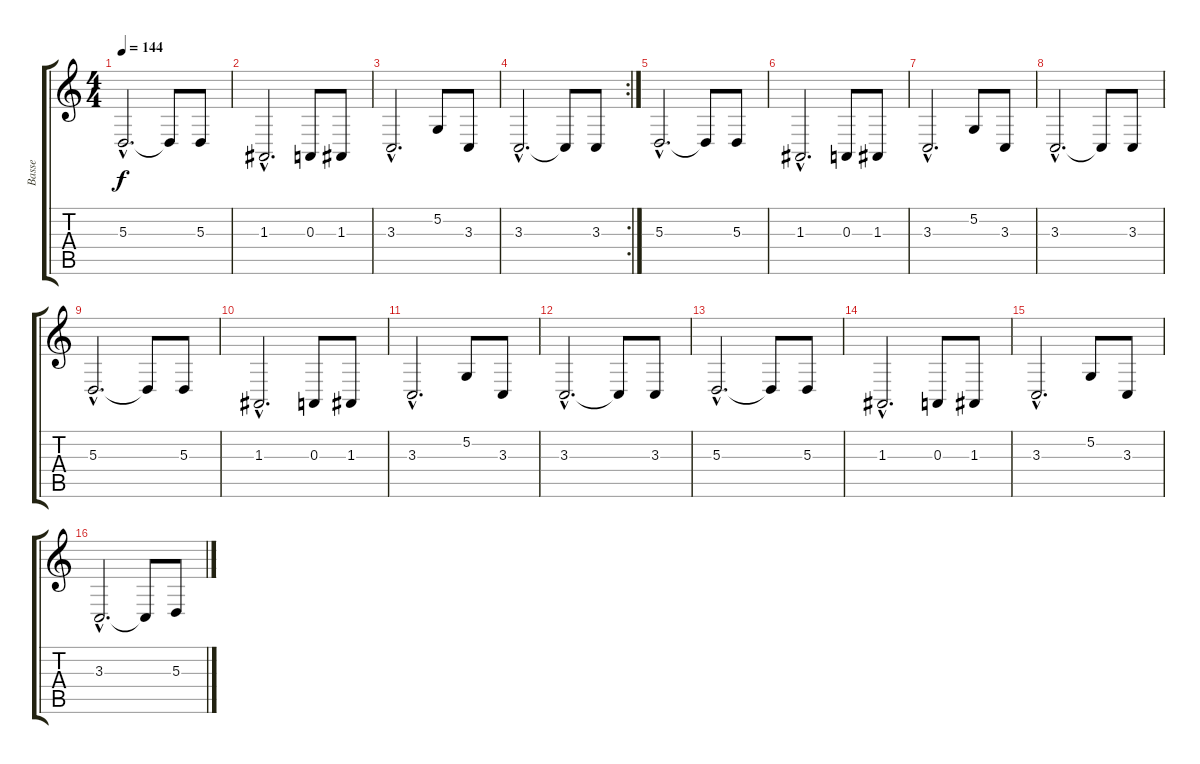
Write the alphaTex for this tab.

\track ("Basse" "Basse") {instrument electricbassfinger}
\staff {score tabs}
\tuning (G2 D2 A1 E1 B0 E2) {hide}
\ts (4 4)
\tempo 144
\clef g2
\ks c
5.3{hac}.2{d dy f} 5.3{t}.8 5.3.8 |
1.3{hac}.2{d} 0.3.8 1.3.8 |
3.3{hac}.2{d} 5.2.8 3.3.8 |
\rc 2
3.3{hac}.2{d} 3.3{t}.8 3.3.8 |
5.3{hac}.2{d} 5.3{t}.8 5.3.8 |
1.3{hac}.2{d} 0.3.8 1.3.8 |
3.3{hac}.2{d} 5.2.8 3.3.8 |
3.3{hac}.2{d} 3.3{t}.8 3.3.8 |
5.3{hac}.2{d} 5.3{t}.8 5.3.8 |
1.3{hac}.2{d} 0.3.8 1.3.8 |
3.3{hac}.2{d} 5.2.8 3.3.8 |
3.3{hac}.2{d} 3.3{t}.8 3.3.8 |
5.3{hac}.2{d} 5.3{t}.8 5.3.8 |
1.3{hac}.2{d} 0.3.8 1.3.8 |
3.3{hac}.2{d} 5.2.8 3.3.8 |
3.3{hac}.2{d} 3.3{t}.8 5.3.8
